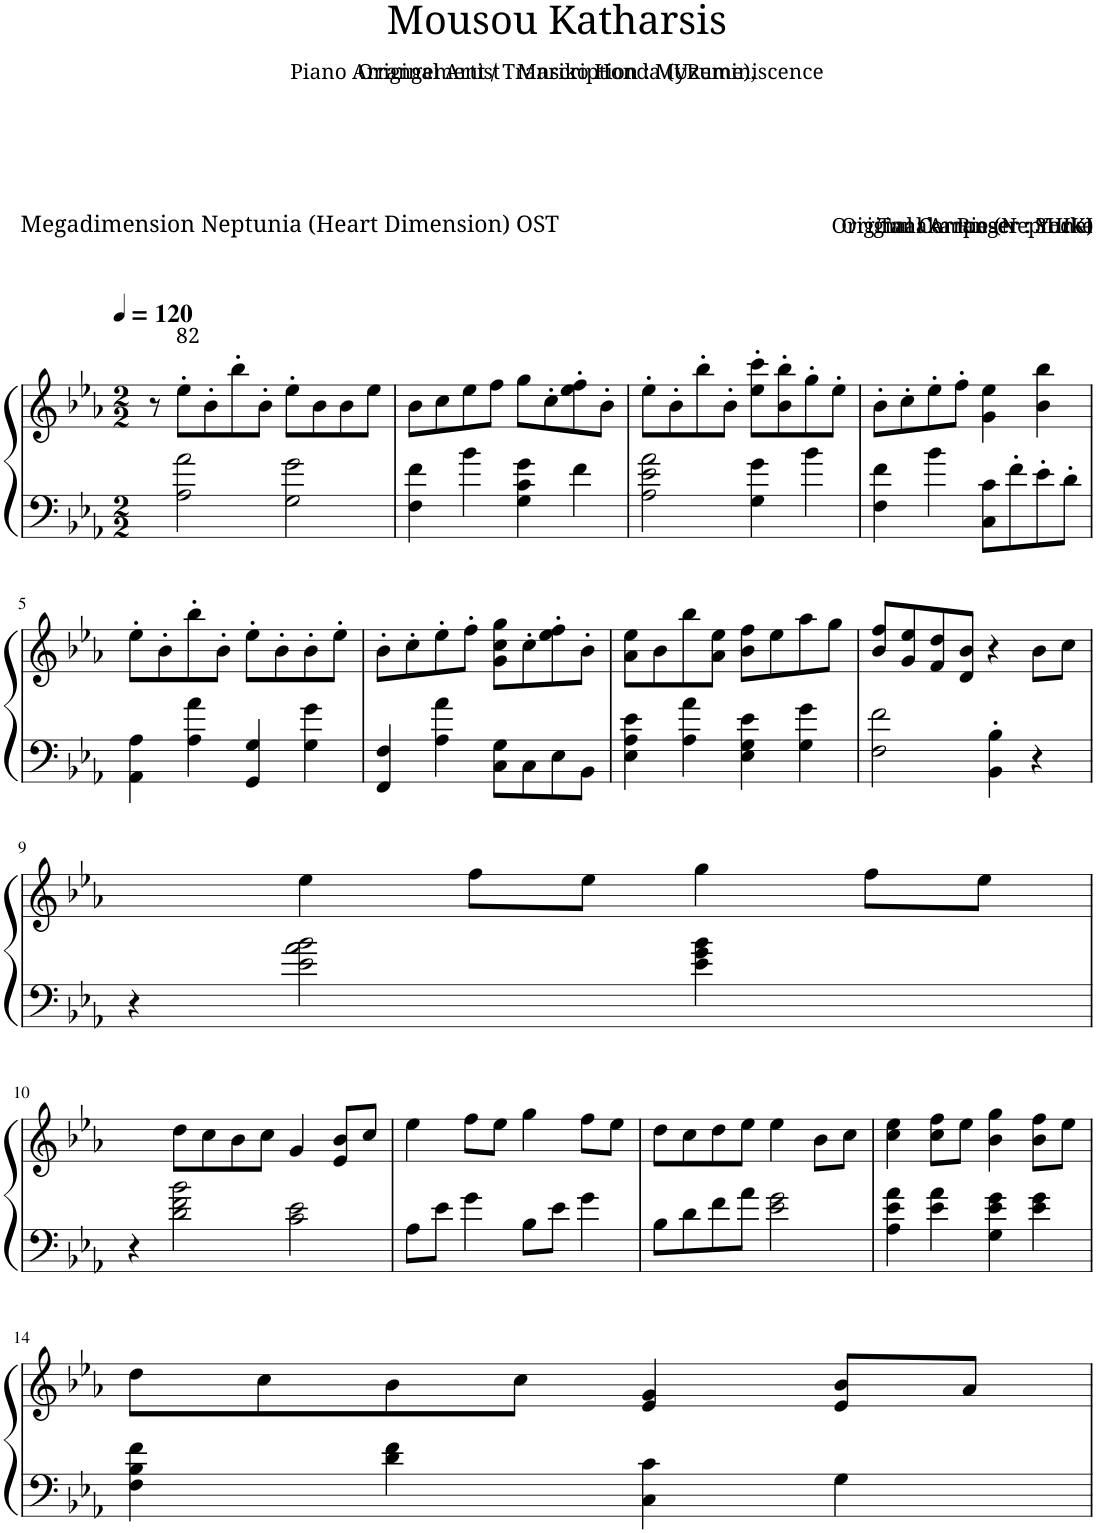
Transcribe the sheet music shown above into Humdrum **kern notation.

**kern	**kern
*part1	*part1
*staff2	*staff1
*clefF4	*clefG2
*k[b-e-a-]	*k[b-e-a-]
*M2/2	*M2/2
*MM120	*MM120
=1	=1
8ryy	8r
!	!LO:TX:a:t=82
2A-\ 2a-\	8ee-'\L
.	8b-'\
.	8bb-'\
.	8b-'\J
[4.G\ [4.g\	8ee-'\L
.	8b-\
.	8b-\
8ryy	8ee-\J
=2	=2
4F\ 4f\	8b-\L
.	8cc\
8G\] 8g\]	8ee-\
4b-\	8ff\J
.	8gg\L
4G\ 4c\ 4g\	8cc'\
.	8ee-\' 8ff\'
4f\	8b-'\J
.	8ryy
=3	=3
2A-\ 2e-\ 2a-\	8ee-'\L
.	8b-'\
.	8bb-'\
.	8b-'\J
4G\ 4g\	8ee-\' 8ccc\'L
.	8b-\' 8bb-\'
4b-\	8gg'\
.	8ee-'\J
=4	=4
4F\ 4f\	8b-'\L
.	8cc'\
4b-\	8ee-'\
.	8ff'\J
8C\ 8c\L	4g\ 4ee-\
8f'\	.
8e-'\	4b-\ 4bb-\
8d'\J	.
!!LO:LB:g=z
=5	=5
4AA-\ 4A-\	8ee-'\L
.	8b-'\
4A-\ 4a-\	8bb-'\
.	8b-'\J
4GG/ 4G/	8ee-'\L
.	8b-'\
4G\ 4g\	8b-'\
.	8ee-'\J
=6	=6
4FF/ 4F/	8b-'\L
.	8cc'\
4A-\ 4a-\	8ee-'\
.	8ff'\J
8C\ 8G\L	8g\ 8cc\ 8gg\L
8C\	8cc'\
8E-\	8ee-\' 8ff\'
8BB-\J	8b-'\J
=7	=7
4E-\ 4A-\ 4e-\	8a-\ 8ee-\L
.	8b-\
4A-\ 4a-\	8bb-\
.	8a-\ 8ee-\J
4E-\ 4G\ 4e-\	8b-\ 8ff\L
.	8ee-\
4G\ 4g\	8aa-\
.	8gg\J
=8	=8
2F\ 2f\	8b-/ 8ff/L
.	8g/ 8ee-/
.	8f/ 8dd/
.	8d/ 8b-/J
4BB-\' 4B-\'	4r
4r	8b-\L
.	8cc\J
!!LO:LB:g=z
=9	=9
*^	*^
4ryy	4ryy	4r	4ryy
2e-\ 2a-\ 2b-\	2.ryy	2.ryy	4ee-\
.	.	.	8ff\L
.	.	.	8ee-\J
4e-\ 4g\ 4b-\	.	.	4gg\
4ryy	4ryy	8ff\L	4ryy
.	.	8ee-\J	.
!!LO:LB:g=z	!!
=10	=10	=10	=10
4ryy	4ryy	4r	4ryy
2d\ 2f\ 2b-\	4ryy	1ryy	8dd\L
.	.	.	8cc\
.	2.ryy	.	8b-\
.	.	.	8cc\J
[4c\ [4e-\	.	.	4g/
4ryy	.	.	8e-/ 8b-/L
.	.	.	8cc/J
*v	*v	*	*
*	*v	*v
=11	=11
8A-\L	4ee-\
4c\] 4e-\]	.
.	8ff\L
8e-\J	8ee-\J
4g\	4gg\
8B-\L	8ff\L
8e-\J	8ee-\J
4g\	4ryy
=12	=12
8B-\L	8dd\L
8d\	8cc\
8f\	8dd\
8a-\J	8ee-\J
2e-\ 2g\	4ee-\
.	8b-\L
.	8cc\J
=13	=13
4A-\ 4e-\ 4a-\	4cc\ 4ee-\
4e-\ 4a-\	8cc\ 8ff\L
.	8ee-\J
4G\ 4e-\ 4g\	4b-\ 4gg\
4e-\ 4g\	8b-\ 8ff\L
.	8ee-\J
!!LO:LB:g=z
=14	=14
4F\ 4B-\ 4f\	8dd\L
.	8cc\
4d\ 4f\	8b-\
.	8cc\J
4C\ 4c\	4e-/ 4g/
4G\	8e-/ 8b-/L
.	8a-/J
=	=
*-	*-
